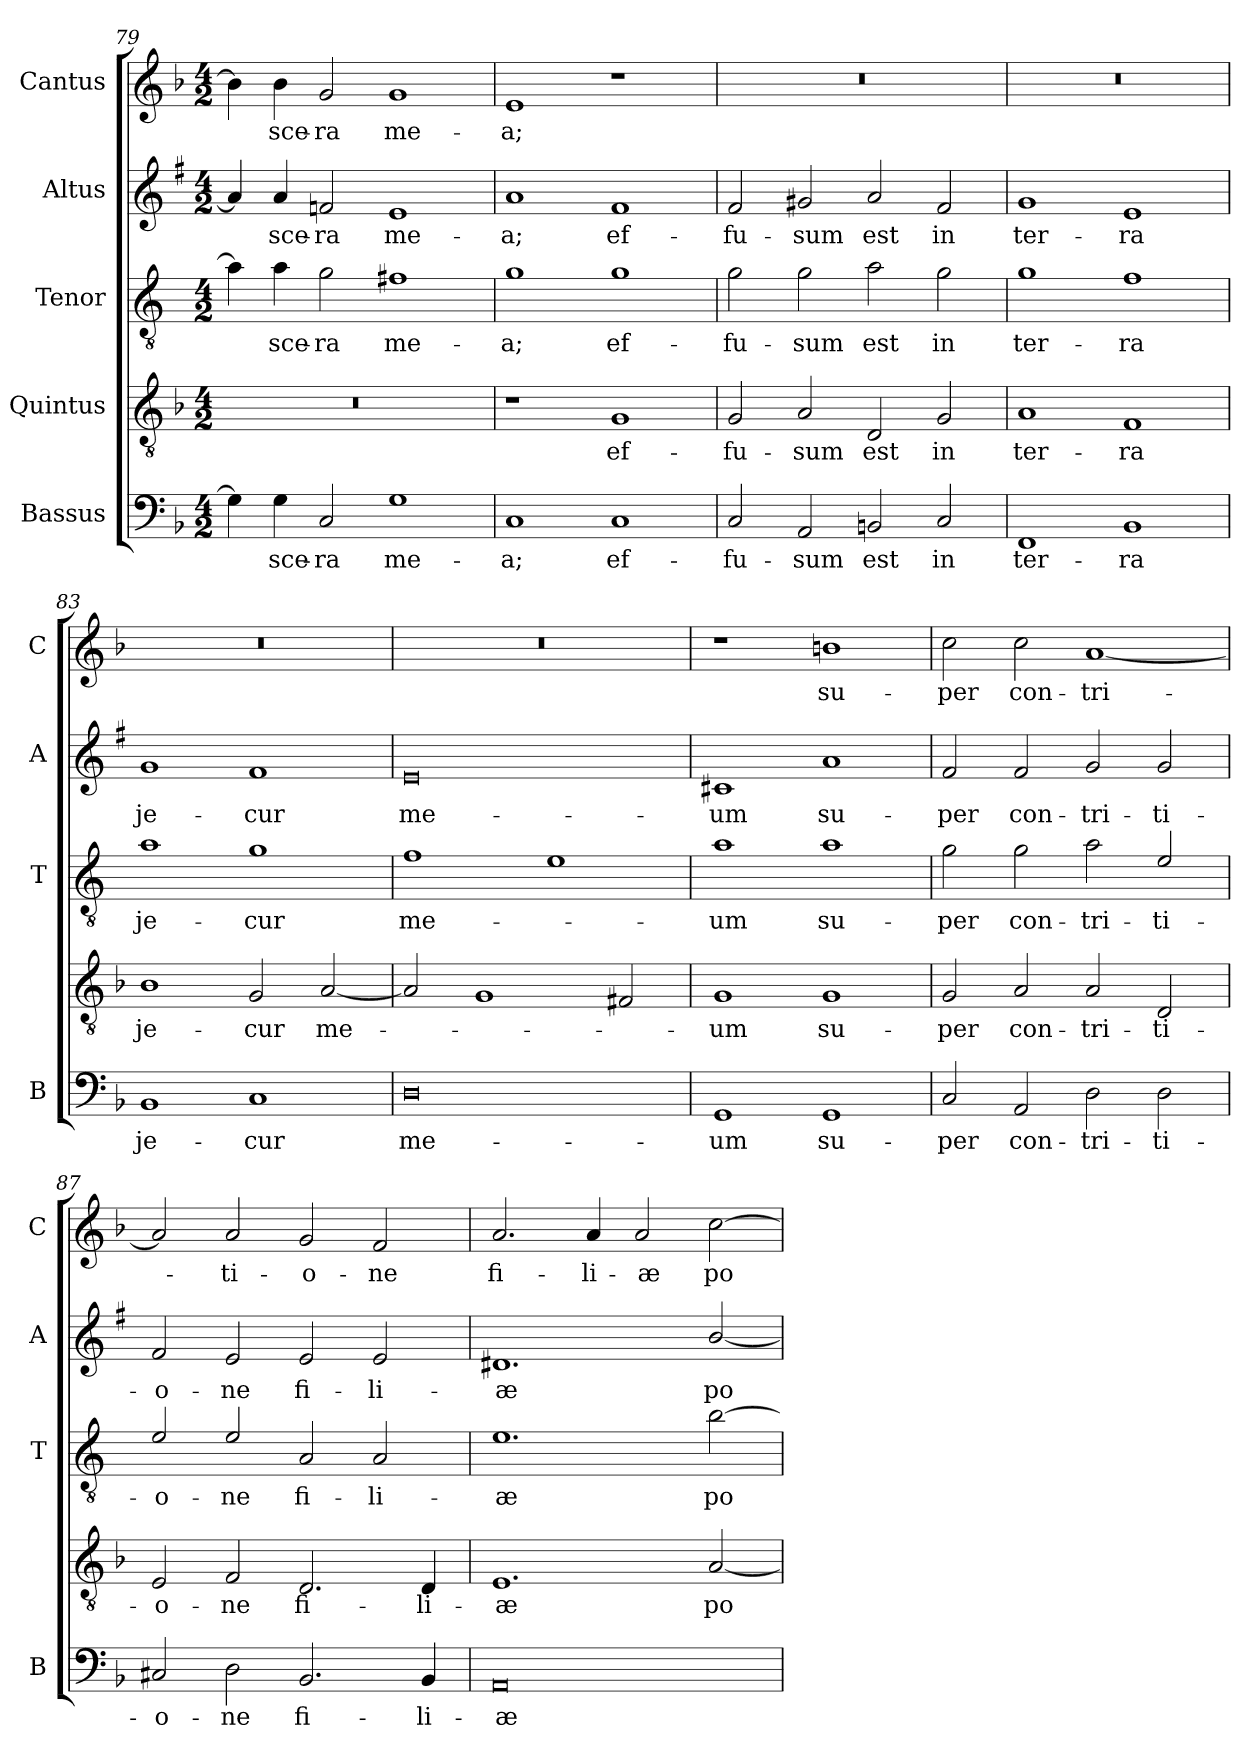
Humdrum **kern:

**kern	**text	**kern	**text	**kern	**text	**kern	**text	**kern	**text
*part5	*part5	*part4	*part4	*part3	*part3	*part2	*part2	*part1	*part1
*staff5	*staff5	*staff4	*staff4	*staff3	*staff3	*staff2	*staff2	*staff1	*staff1
*I"Bassus	*	*I"Quintus	*	*I"Tenor	*	*I"Altus	*	*I"Cantus	*
*I'B	*	*	*	*I'T	*	*I'A	*	*I'C	*
*clefF4	*	*clefGv2	*	*clefGv2	*	*clefG2	*	*clefG2	*
*	*	*	*	*ITrd4c7	*	*ITrd1c2	*	*	*
*k[b-]	*	*k[b-]	*	*k[b-]	*	*k[b-]	*	*k[b-]	*
*F:	*	*F:	*	*F:	*	*F:	*	*F:	*
*M4/2	*	*M4/2	*	*M4/2	*	*M4/2	*	*M4/2	*
=79	=79	=79	=79	=79	=79	=79	=79	=79	=79
4G\]	.	0r	.	4d\]	.	4g/]	.	4b-\]	.
!	!LO:LY:b	!	!	!	!LO:LY:b	!	!LO:LY:b	!	!LO:LY:b
4G\	-sce-	.	.	4d\	-sce-	4g/	-sce-	4b-\	-sce-
!	!LO:LY:b	!	!	!	!LO:LY:b	!	!LO:LY:b	!	!LO:LY:b
2C/	-ra	.	.	2c\	-ra	2e-X/	-ra	2g/	-ra
!	!LO:LY:b	!	!	!	!LO:LY:b	!	!LO:LY:b	!	!LO:LY:b
1G	me-	.	.	1Bn	me-	1d	me-	1g	me-
=80	=80	=80	=80	=80	=80	=80	=80	=80	=80
!	!LO:LY:b	!	!	!	!LO:LY:b	!	!LO:LY:b	!	!LO:LY:b
1C	-a;	1r	.	1c	-a;	1g	-a;	1e	-a;
!	!LO:LY:b	!	!LO:LY:b	!	!LO:LY:b	!	!LO:LY:b	!	!
1C	ef-	1G	ef-	1c	ef-	1e	ef-	1r	.
=81	=81	=81	=81	=81	=81	=81	=81	=81	=81
!	!LO:LY:b	!	!LO:LY:b	!	!LO:LY:b	!	!LO:LY:b	!	!
2C/	-fu-	2G/	-fu-	2c\	-fu-	2e/	-fu-	0r	.
!	!LO:LY:b	!	!LO:LY:b	!	!LO:LY:b	!	!LO:LY:b	!	!
2AA/	-sum	2A/	-sum	2c\	-sum	2f#X/	-sum	.	.
!	!LO:LY:b	!	!LO:LY:b	!	!LO:LY:b	!	!LO:LY:b	!	!
2BBn/	est	2D/	est	2d\	est	2g/	est	.	.
!	!LO:LY:b	!	!LO:LY:b	!	!LO:LY:b	!	!LO:LY:b	!	!
2C/	in	2G/	in	2c\	in	2e/	in	.	.
!!LO:PB:g=z
=82	=82	=82	=82	=82	=82	=82	=82	=82	=82
!	!LO:LY:b	!	!LO:LY:b	!	!LO:LY:b	!	!LO:LY:b	!	!
1FF	ter-	1A	ter-	1c	ter-	1f	ter-	0r	.
!	!LO:LY:b	!	!LO:LY:b	!	!LO:LY:b	!	!LO:LY:b	!	!
1BB-	-ra	1F	-ra	1B-	-ra	1d	-ra	.	.
=83	=83	=83	=83	=83	=83	=83	=83	=83	=83
!	!LO:LY:b	!	!LO:LY:b	!	!LO:LY:b	!	!LO:LY:b	!	!
1BB-	je-	1B-	je-	1d	je-	1f	je-	0r	.
!	!LO:LY:b	!	!LO:LY:b	!	!LO:LY:b	!	!LO:LY:b	!	!
1C	-cur	2G/	-cur	1c	-cur	1e	-cur	.	.
!	!	!	!LO:LY:b	!	!	!	!	!	!
.	.	[2A/	me-	.	.	.	.	.	.
=84	=84	=84	=84	=84	=84	=84	=84	=84	=84
!	!LO:LY:b	!	!	!	!LO:LY:b	!	!LO:LY:b	!	!
0D	me-	2A/]	.	1B-	me-	0d	me-	0r	.
.	.	1G	.	.	.	.	.	.	.
.	.	.	.	1A	.	.	.	.	.
.	.	2F#X/	.	.	.	.	.	.	.
=85	=85	=85	=85	=85	=85	=85	=85	=85	=85
!	!LO:LY:b	!	!LO:LY:b	!	!LO:LY:b	!	!LO:LY:b	!	!
1GG	-um	1G	-um	1d	-um	1Bn	-um	1r	.
!	!LO:LY:b	!	!LO:LY:b	!	!LO:LY:b	!	!LO:LY:b	!	!LO:LY:b
1GG	su-	1G	su-	1d	su-	1g	su-	1bn	su-
=86	=86	=86	=86	=86	=86	=86	=86	=86	=86
!	!LO:LY:b	!	!LO:LY:b	!	!LO:LY:b	!	!LO:LY:b	!	!LO:LY:b
2C/	-per	2G/	-per	2c\	-per	2e/	-per	2cc\	-per
!	!LO:LY:b	!	!LO:LY:b	!	!LO:LY:b	!	!LO:LY:b	!	!LO:LY:b
2AA/	con-	2A/	con-	2c\	con-	2e/	con-	2cc\	con-
!	!LO:LY:b	!	!LO:LY:b	!	!LO:LY:b	!	!LO:LY:b	!	!LO:LY:b
2D\	-tri-	2A/	-tri-	2d\	-tri-	2f/	-tri-	[1a	-tri-
!	!LO:LY:b	!	!LO:LY:b	!	!LO:LY:b	!	!LO:LY:b	!	!
2D\	-ti-	2D/	-ti-	2A/	-ti-	2f/	-ti-	.	.
!!LO:LB:g=z
=87	=87	=87	=87	=87	=87	=87	=87	=87	=87
!	!LO:LY:b	!	!LO:LY:b	!	!LO:LY:b	!	!LO:LY:b	!	!
2C#X/	-o-	2E/	-o-	2A/	-o-	2e/	-o-	2a/]	.
!	!LO:LY:b	!	!LO:LY:b	!	!LO:LY:b	!	!LO:LY:b	!	!LO:LY:b
2D\	-ne	2F/	-ne	2A/	-ne	2d/	-ne	2a/	-ti-
!	!LO:LY:b	!	!LO:LY:b	!	!LO:LY:b	!	!LO:LY:b	!	!LO:LY:b
2.BB-/	fi-	2.D/	fi-	2D/	fi-	2d/	fi-	2g/	-o-
!	!	!	!	!	!LO:LY:b	!	!LO:LY:b	!	!LO:LY:b
.	.	.	.	2D/	-li-	2d/	-li-	2f/	-ne
!	!LO:LY:b	!	!LO:LY:b	!	!	!	!	!	!
4BB-/	-li-	4D/	-li-	.	.	.	.	.	.
=88	=88	=88	=88	=88	=88	=88	=88	=88	=88
!	!LO:LY:b	!	!LO:LY:b	!	!LO:LY:b	!	!LO:LY:b	!	!LO:LY:b
0AA	-æ	1.E	-æ	1.A	-æ	1.c#X	-æ	2.a/	fi-
!	!	!	!	!	!	!	!	!	!LO:LY:b
.	.	.	.	.	.	.	.	4a/	-li-
!	!	!	!	!	!	!	!	!	!LO:LY:b
.	.	.	.	.	.	.	.	2a/	-æ
!	!	!	!LO:LY:b	!	!LO:LY:b	!	!LO:LY:b	!	!LO:LY:b
.	.	[2A/	po-	[2e\	po-	[2a/	po-	[2cc\	po-
=	=	=	=	=	=	=	=	=	=
*-	*-	*-	*-	*-	*-	*-	*-	*-	*-
